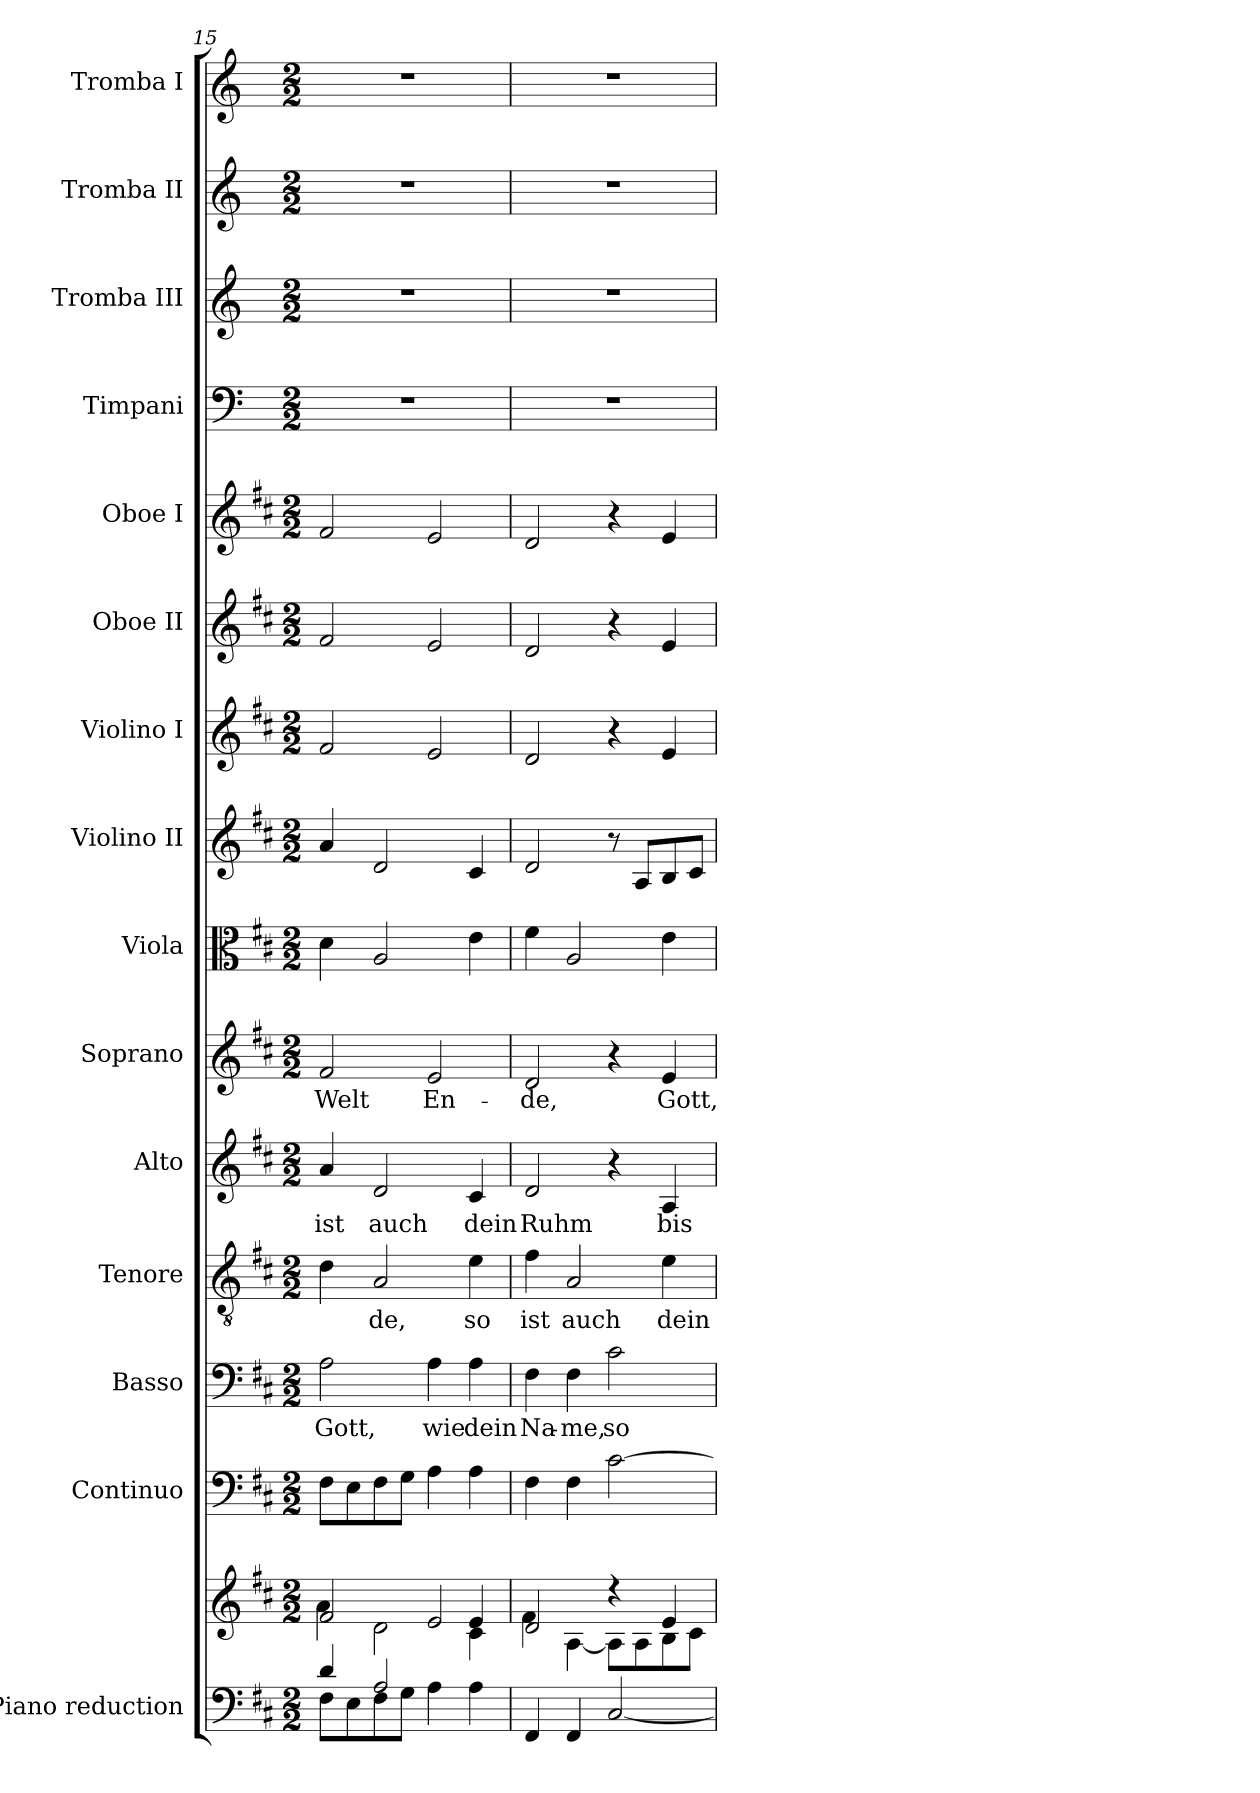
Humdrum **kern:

**kern	**kern	**kern	**kern	**text	**kern	**text	**kern	**text	**kern	**text	**kern	**kern	**kern	**kern	**kern	**kern	**kern	**kern	**kern
*part15	*part15	*part14	*part13	*part13	*part12	*part12	*part11	*part11	*part10	*part10	*part9	*part8	*part7	*part6	*part5	*part4	*part3	*part2	*part1
*staff16	*staff15	*staff14	*staff13	*staff13	*staff12	*staff12	*staff11	*staff11	*staff10	*staff10	*staff9	*staff8	*staff7	*staff6	*staff5	*staff4	*staff3	*staff2	*staff1
*I"Piano reduction	*	*I"Continuo	*I"Basso	*	*I"Tenore	*	*I"Alto	*	*I"Soprano	*	*I"Viola	*I"Violino II	*I"Violino I	*I"Oboe II	*I"Oboe I	*I"Timpani	*I"Tromba III	*I"Tromba II	*I"Tromba I
*I'Pno	*	*	*	*	*	*	*	*	*	*	*I'Vla	*I'Vln	*I'Vln	*I'Ob	*I'Ob	*I'Timp	*	*	*
*clefF4	*clefG2	*clefF4	*clefF4	*	*clefGv2	*	*clefG2	*	*clefG2	*	*clefC3	*clefG2	*clefG2	*clefG2	*clefG2	*clefF4	*clefG2	*clefG2	*clefG2
*	*	*	*	*	*	*	*	*	*	*	*	*	*	*	*	*	*ITrd-1c-2	*ITrd-1c-2	*ITrd-1c-2
*k[f#c#]	*k[f#c#]	*k[f#c#]	*k[f#c#]	*	*k[f#c#]	*	*k[f#c#]	*	*k[f#c#]	*	*k[f#c#]	*k[f#c#]	*k[f#c#]	*k[f#c#]	*k[f#c#]	*k[]	*k[f#c#]	*k[f#c#]	*k[f#c#]
*M2/2	*M2/2	*M2/2	*M2/2	*	*M2/2	*	*M2/2	*	*M2/2	*	*M2/2	*M2/2	*M2/2	*M2/2	*M2/2	*M2/2	*M2/2	*M2/2	*M2/2
=15	=15	=15	=15	=15	=15	=15	=15	=15	=15	=15	=15	=15	=15	=15	=15	=15	=15	=15	=15
*^	*^	*	*	*	*	*	*	*	*	*	*	*	*	*	*	*	*	*	*
*	*	*	*^	*	*	*	*	*	*	*	*	*	*	*	*	*	*	*	*	*	*
!	!	!	!	!	!	!	!LO:LY:b	!	!	!	!LO:LY:b	!	!LO:LY:b	!	!	!	!	!	!	!	!	!
4d/	8F#\L	2f#/	4a\	2.ryy	8F#\L	2A\	Gott,	4d\	.	4a/	ist	2f#/	Welt	4d\	4a/	2f#/	2f#/	2f#/	1r	1r	1r	1r
.	8E\	.	.	.	8E\	.	.	.	.	.	.	.	.	.	.	.	.	.	.	.	.	.
!	!	!	!	!	!	!	!	!	!LO:LY:b	!	!LO:LY:b	!	!	!	!	!	!	!	!	!	!	!
2A/	8F#\	.	2d\	.	8F#\	.	.	2A/	-de,	2d/	auch	.	.	2A/	2d/	.	.	.	.	.	.	.
.	8G\J	.	.	.	8G\J	.	.	.	.	.	.	.	.	.	.	.	.	.	.	.	.	.
!	!	!	!	!	!	!	!LO:LY:b	!	!	!	!	!	!LO:LY:b	!	!	!	!	!	!	!	!	!
.	4A\	2e/	.	.	4A\	4A\	wie	.	.	.	.	2e/	En-	.	.	2e/	2e/	2e/	.	.	.	.
!	!	!	!	!	!	!	!LO:LY:b	!	!LO:LY:b	!	!LO:LY:b	!	!	!	!	!	!	!	!	!	!	!
4ryy	4A\	.	4c#\	4e/	4A\	4A\	dein	4e\	so	4c#/	dein	.	.	4e\	4c#/	.	.	.	.	.	.	.
=16	=16	=16	=16	=16	=16	=16	=16	=16	=16	=16	=16	=16	=16	=16	=16	=16	=16	=16	=16	=16	=16	=16
!	!	!	!	!	!	!	!LO:LY:b	!	!LO:LY:b	!	!LO:LY:b	!	!LO:LY:b	!	!	!	!	!	!	!	!	!
*v	*v	*	*	*	*	*	*	*	*	*	*	*	*	*	*	*	*	*	*	*	*	*
*	*	*v	*v	*	*	*	*	*	*	*	*	*	*	*	*	*	*	*	*	*	*
4FF#/	2d/	4f#\	4F#\	4F#\	Na-	4f#\	ist	2d/	Ruhm	2d/	-de,	4f#\	2d/	2d/	2d/	2d/	1r	1r	1r	1r
!	!	!	!	!	!LO:LY:b	!	!LO:LY:b	!	!	!	!	!	!	!	!	!	!	!	!	!
4FF#/	.	[4A\	4F#\	4F#\	-me,	2A/	auch	.	.	.	.	2A/	.	.	.	.	.	.	.	.
!	!	!	!	!	!LO:LY:b	!	!	!	!	!	!	!	!	!	!	!	!	!	!	!
[<2C#/	4r	8A\L]	[2c#\	2c#\	so	.	.	4r	.	4r	.	.	8r	4r	4r	4r	.	.	.	.
.	.	8A\	.	.	.	.	.	.	.	.	.	.	8A/L	.	.	.	.	.	.	.
!	!	!	!	!	!	!	!LO:LY:b	!	!LO:LY:b	!	!LO:LY:b	!	!	!	!	!	!	!	!	!
.	4e/	8B\	.	.	.	4e\	dein	4A/	bis	4e/	Gott,	4e\	8B/	4e/	4e/	4e/	.	.	.	.
.	.	8c#\J	.	.	.	.	.	.	.	.	.	.	8c#/J	.	.	.	.	.	.	.
*	*v	*v	*	*	*	*	*	*	*	*	*	*	*	*	*	*	*	*	*	*
=	=	=	=	=	=	=	=	=	=	=	=	=	=	=	=	=	=	=	=
*-	*-	*-	*-	*-	*-	*-	*-	*-	*-	*-	*-	*-	*-	*-	*-	*-	*-	*-	*-
